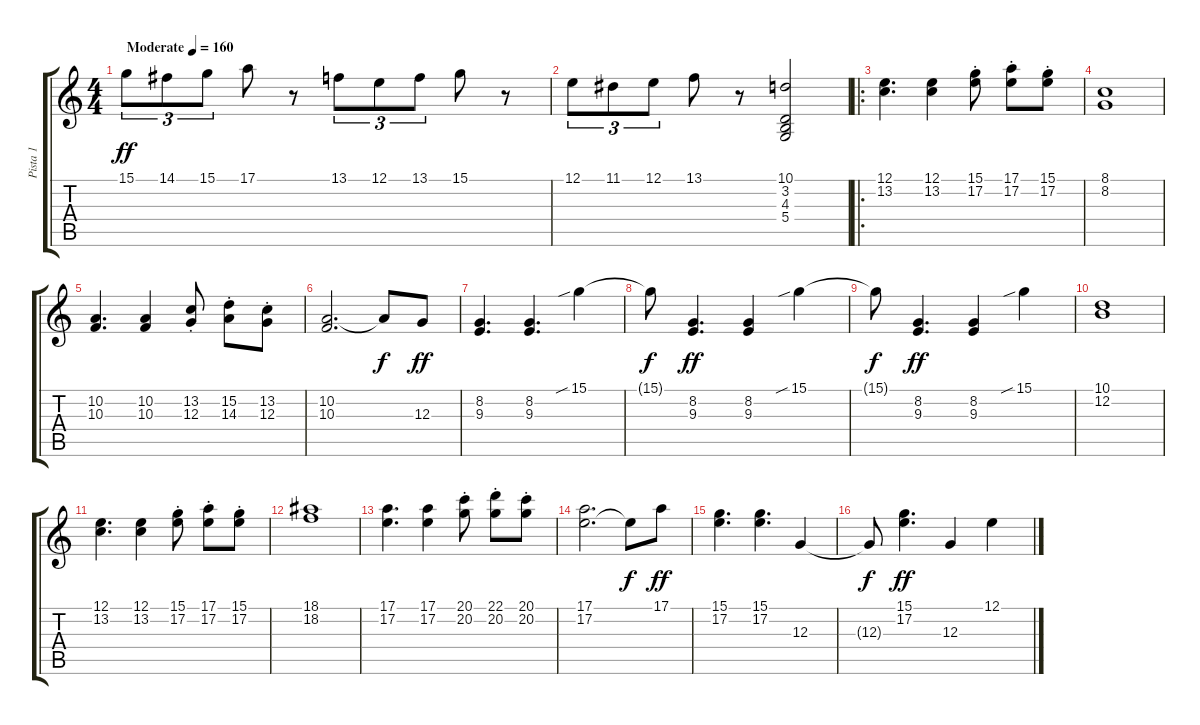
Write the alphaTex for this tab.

\track ("Pista 1" "Pista 1") {instrument accordion}
\staff {score tabs}
\tuning (E4 B3 G3 D3 A2 E2) {hide}
\ts (4 4)
\tempo (160 "Moderate")
\clef g2
\ks c
15.1.8{tu (3 2) dy ff instrument accordion} 14.1.8{tu (3 2)} 15.1.8{tu (3 2)} 17.1.8 r.8 13.1.8{tu (3 2)} 12.1.8{tu (3 2)} 13.1.8{tu (3 2)} 15.1.8 r.8 |
12.1.8{tu (3 2)} 11.1.8{tu (3 2)} 12.1.8{tu (3 2)} 13.1.8 r.8 (10.1 3.2 4.3 5.4).2 |
\ro
(12.1 13.2).4{d} (12.1 13.2).4 (15.1{st} 17.2{st}).8 (17.1{st} 17.2{st}).8 (15.1{st} 17.2{st}).8 |
(8.1 8.2).1 |
(10.2 10.3).4{d} (10.2 10.3).4 (13.2{st} 12.3{st}).8 (15.2{st} 14.3{st}).8 (13.2{st} 12.3{st}).8 |
(10.2 10.3).2{d} 10.2{t}.8{dy f} 12.3.8{dy ff} |
(8.2 9.3).4{d} (8.2 9.3).4{d} 15.1{sib}.4 |
15.1{t}.8{dy f} (8.2 9.3).4{d dy ff} (8.2 9.3).4 15.1{sib}.4 |
15.1{t}.8{dy f} (8.2 9.3).4{d dy ff} (8.2 9.3).4 15.1{sib}.4 |
(10.1 12.2).1 |
(12.1 13.2).4{d} (12.1 13.2).4 (15.1{st} 17.2{st}).8 (17.1{st} 17.2{st}).8 (15.1{st} 17.2{st}).8 |
(18.1 18.2).1 |
(17.1 17.2).4{d} (17.1 17.2).4 (20.1{st} 20.2{st}).8 (22.1{st} 20.2{st}).8 (20.1{st} 20.2{st}).8 |
(17.1 17.2).2{d} 17.2{t}.8{dy f} 17.1.8{dy ff} |
(15.1 17.2).4{d} (15.1 17.2).4{d} 12.3.4 |
12.3{t}.8{dy f} (15.1 17.2).4{d dy ff} 12.3.4 12.1.4
